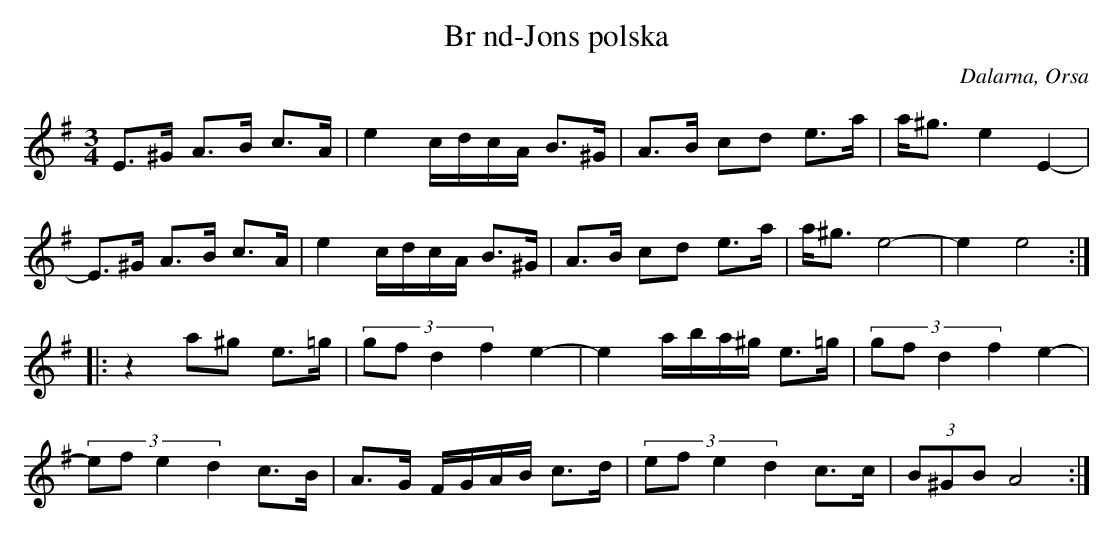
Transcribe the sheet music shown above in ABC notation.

X:1
T: Br nd-Jons polska
O: Dalarna, Orsa
M: 3/4
L: 1/8
K: Ador
E>^G A>B c>A | e2 c/d/c/A/ B>^G | A>B cd e>a | a<^g e2 E2- |
E>^G A>B c>A | e2 c/d/c/A/ B>^G | A>B cd e>a | a<^g e4- | e2 e4 :|
|: z2 a^g e>=g | (3:2:4gf d2 f2 e2- | e2 a/b/a/^g/ e>=g | (3:2:4gf d2 f2 e2- |
(3:2:4ef e2 d2 c>B | A>G F/G/A/B/ c>d | (3:2:4ef e2 d2 c>c | (3B^GB A4 :|]
